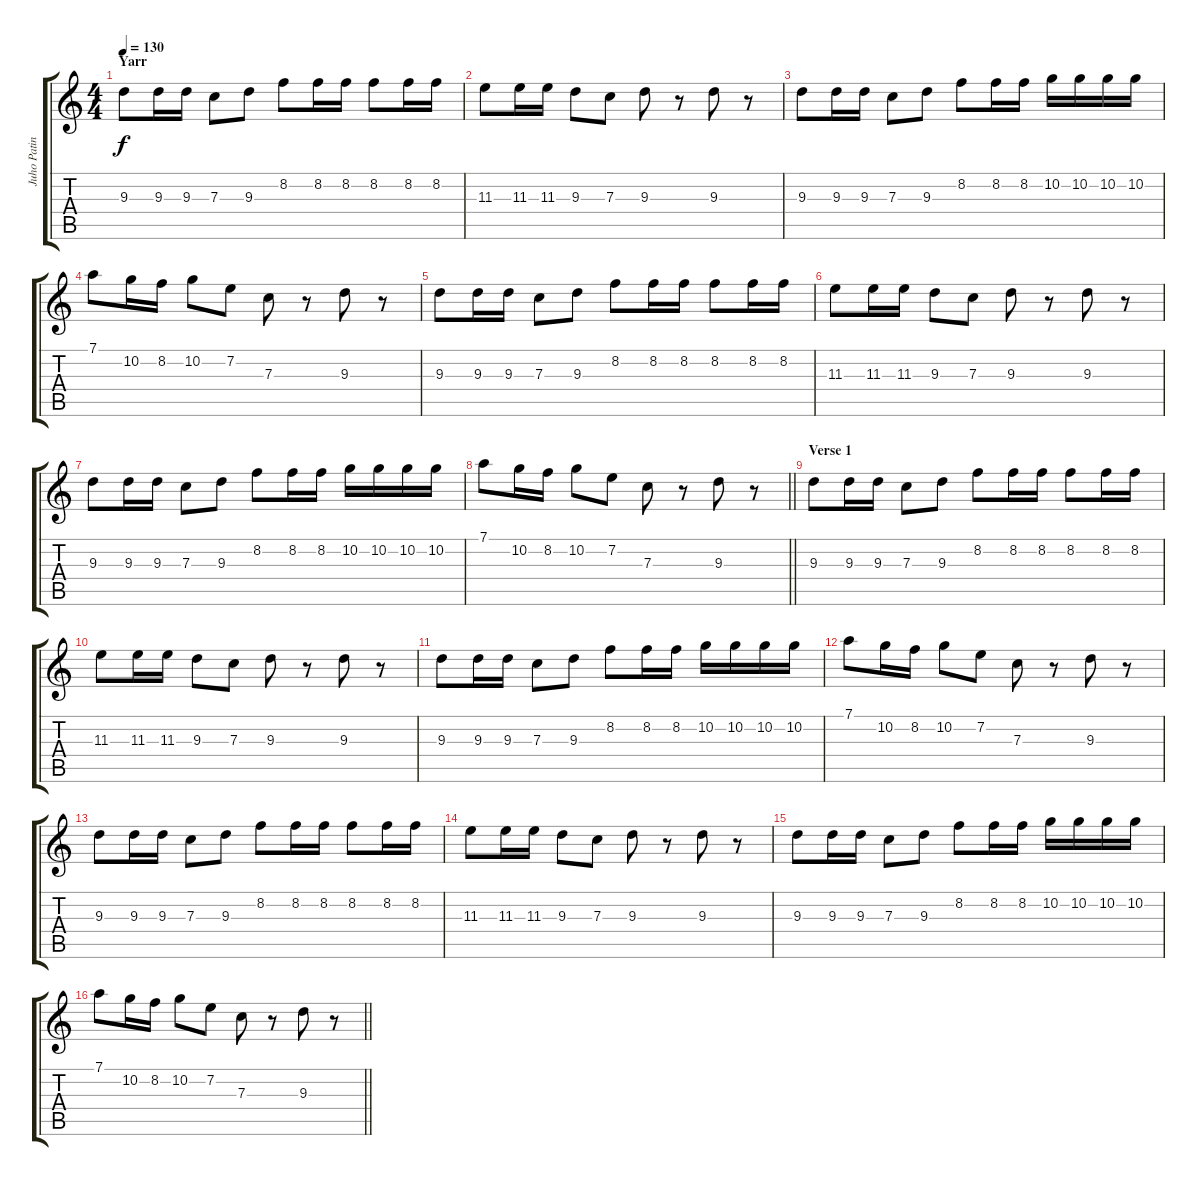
\track ("Juho Patinen - Guitar" "Juho Patin") {instrument distortionguitar}
\staff {score tabs}
\tuning (D4 A3 F3 C3 G2 D2) {hide}
\ts (4 4)
\section ("" "Yarr")
\tempo 130
\clef g2
\ks c
9.3.8{dy f} 9.3.16 9.3.16 7.3.8 9.3.8 8.2.8 8.2.16 8.2.16 8.2.8 8.2.16 8.2.16 |
11.3.8 11.3.16 11.3.16 9.3.8 7.3.8 9.3.8 r.8 9.3.8 r.8 |
9.3.8 9.3.16 9.3.16 7.3.8 9.3.8 8.2.8 8.2.16 8.2.16 10.2.16 10.2.16 10.2.16 10.2.16 |
7.1.8 10.2.16 8.2.16 10.2.8 7.2.8 7.3.8 r.8 9.3.8 r.8 |
9.3.8 9.3.16 9.3.16 7.3.8 9.3.8 8.2.8 8.2.16 8.2.16 8.2.8 8.2.16 8.2.16 |
11.3.8 11.3.16 11.3.16 9.3.8 7.3.8 9.3.8 r.8 9.3.8 r.8 |
9.3.8 9.3.16 9.3.16 7.3.8 9.3.8 8.2.8 8.2.16 8.2.16 10.2.16 10.2.16 10.2.16 10.2.16 |
\barLineRight lightlight
7.1.8 10.2.16 8.2.16 10.2.8 7.2.8 7.3.8 r.8 9.3.8 r.8 |
\section ("" "Verse 1")
9.3.8 9.3.16 9.3.16 7.3.8 9.3.8 8.2.8 8.2.16 8.2.16 8.2.8 8.2.16 8.2.16 |
11.3.8 11.3.16 11.3.16 9.3.8 7.3.8 9.3.8 r.8 9.3.8 r.8 |
9.3.8 9.3.16 9.3.16 7.3.8 9.3.8 8.2.8 8.2.16 8.2.16 10.2.16 10.2.16 10.2.16 10.2.16 |
7.1.8 10.2.16 8.2.16 10.2.8 7.2.8 7.3.8 r.8 9.3.8 r.8 |
9.3.8 9.3.16 9.3.16 7.3.8 9.3.8 8.2.8 8.2.16 8.2.16 8.2.8 8.2.16 8.2.16 |
11.3.8 11.3.16 11.3.16 9.3.8 7.3.8 9.3.8 r.8 9.3.8 r.8 |
9.3.8 9.3.16 9.3.16 7.3.8 9.3.8 8.2.8 8.2.16 8.2.16 10.2.16 10.2.16 10.2.16 10.2.16 |
\barLineRight lightlight
7.1.8 10.2.16 8.2.16 10.2.8 7.2.8 7.3.8 r.8 9.3.8 r.8
